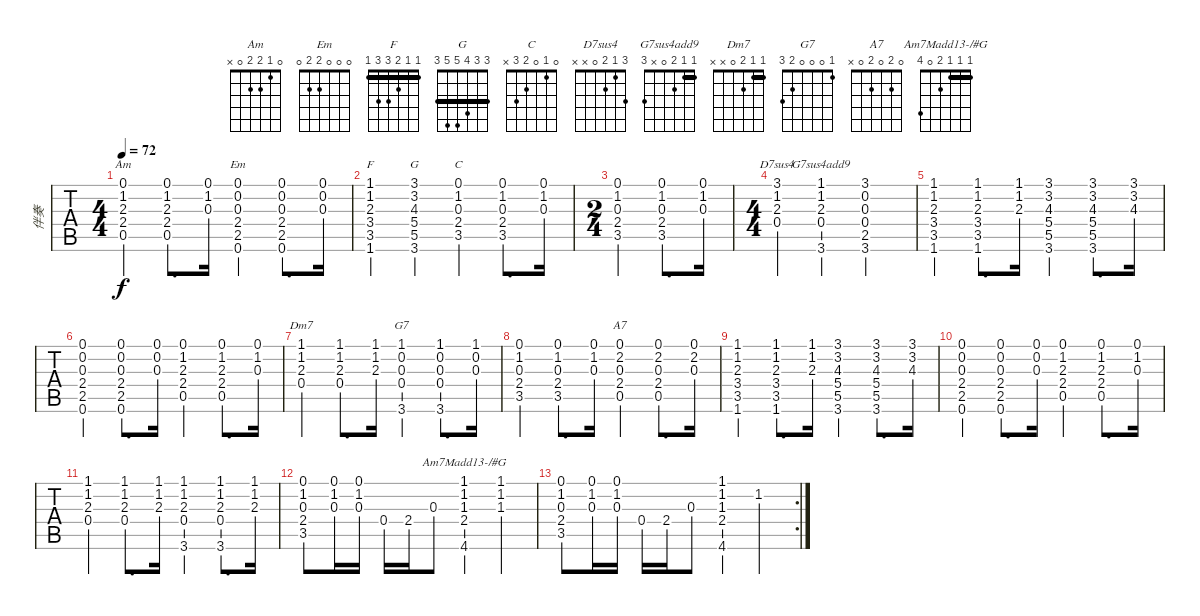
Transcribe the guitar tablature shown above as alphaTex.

\track ("伴奏" "伴奏") {instrument acousticguitarsteel}
\staff {tabs}
\tuning (E4 B3 G3 D3 A2 E2) {hide}
\chord ("Am" 0 1 2 2 0 x)
\chord ("Em" 0 0 0 2 2 0)
\chord ("F" 1 1 2 3 3 1) {barre 1}
\chord ("G" 3 3 4 5 5 3) {barre 3}
\chord ("C" 0 1 0 2 3 x)
\chord ("D7sus4" 3 1 2 0 x x)
\chord ("G7sus4add9" 1 1 2 0 x 3) {barre 1}
\chord ("Dm7" 1 1 2 0 x x) {barre 1}
\chord ("G7" 1 0 0 0 2 3)
\chord ("A7" 0 2 0 2 0 x)
\chord ("Am7Madd13-/#G" 1 1 1 2 0 4) {barre 1}
\ts (4 4)
\tempo 72
\clef g2
\ks c
(0.1 1.2 2.3 2.4 0.5).4{ch "Am" dy f} (0.1 1.2 2.3 2.4 0.5).8{d} (0.1 1.2 0.3).16 (0.1 0.2 0.3 2.4 2.5 0.6).4{ch "Em"} (0.1 0.2 0.3 2.4 2.5 0.6).8{d} (0.1 0.2 0.3).16 |
(1.1 1.2 2.3 3.4 3.5 1.6).4{ch "F"} (3.1 3.2 4.3 5.4 5.5 3.6).4{ch "G"} (0.1 1.2 0.3 2.4 3.5).4{ch "C"} (0.1 1.2 0.3 2.4 3.5).8{d} (0.1 1.2 0.3).16 |
\ts (2 4)
(0.1 1.2 0.3 2.4 3.5).4 (0.1 1.2 0.3 2.4 3.5).8{d} (0.1 1.2 0.3).16 |
\ts (4 4)
(3.1 1.2 2.3 0.4).4{ch "D7sus4"} (1.1 1.2 2.3 0.4 3.6).4{ch "G7sus4add9"} (3.1 0.2 0.3 0.4 2.5 3.6).2 |
(1.1 1.2 2.3 3.4 3.5 1.6).4 (1.1 1.2 2.3 3.4 3.5 1.6).8{d} (1.1 1.2 2.3).16 (3.1 3.2 4.3 5.4 5.5 3.6).4 (3.1 3.2 4.3 5.4 5.5 3.6).8{d} (3.1 3.2 4.3).16 |
(0.1 0.2 0.3 2.4 2.5 0.6).4 (0.1 0.2 0.3 2.4 2.5 0.6).8{d} (0.1 0.2 0.3).16 (0.1 1.2 2.3 2.4 0.5).4 (0.1 1.2 2.3 2.4 0.5).8{d} (0.1 1.2 0.3).16 |
(1.1 1.2 2.3 0.4).4{ch "Dm7"} (1.1 1.2 2.3 0.4).8{d} (1.1 1.2 2.3).16 (1.1 0.2 0.3 0.4 3.6).4{ch "G7"} (1.1 0.2 0.3 0.4 3.6).8{d} (1.1 0.2 0.3).16 |
(0.1 1.2 0.3 2.4 3.5).4 (0.1 1.2 0.3 2.4 3.5).8{d} (0.1 1.2 0.3).16 (0.1 2.2 0.3 2.4 0.5).4{ch "A7"} (0.1 2.2 0.3 2.4 0.5).8{d} (0.1 2.2 0.3).16 |
(1.1 1.2 2.3 3.4 3.5 1.6).4 (1.1 1.2 2.3 3.4 3.5 1.6).8{d} (1.1 1.2 2.3).16 (3.1 3.2 4.3 5.4 5.5 3.6).4 (3.1 3.2 4.3 5.4 5.5 3.6).8{d} (3.1 3.2 4.3).16 |
(0.1 0.2 0.3 2.4 2.5 0.6).4 (0.1 0.2 0.3 2.4 2.5 0.6).8{d} (0.1 0.2 0.3).16 (0.1 1.2 2.3 2.4 0.5).4 (0.1 1.2 2.3 2.4 0.5).8{d} (0.1 1.2 0.3).16 |
(1.1 1.2 2.3 0.4).4 (1.1 1.2 2.3 0.4).8{d} (1.1 1.2 2.3).16 (1.1 1.2 2.3 0.4 3.6).4 (1.1 1.2 2.3 0.4 3.6).8{d} (1.1 1.2 2.3).16 |
(0.1 1.2 0.3 2.4 3.5).8 (0.1 1.2 0.3).16 (0.1 1.2 0.3).16 0.4.16 2.4.16 0.3.8 (1.1 1.2 1.3 2.4 4.6).4{ch "Am7Madd13-/#G"} (1.1 1.2 1.3).4 |
\rc 2
(0.1 1.2 0.3 2.4 3.5).8 (0.1 1.2 0.3).16 (0.1 1.2 0.3).16 0.4.16 2.4.16 0.3.8 (1.1 1.2 1.3 2.4 4.6).4 1.2.4
